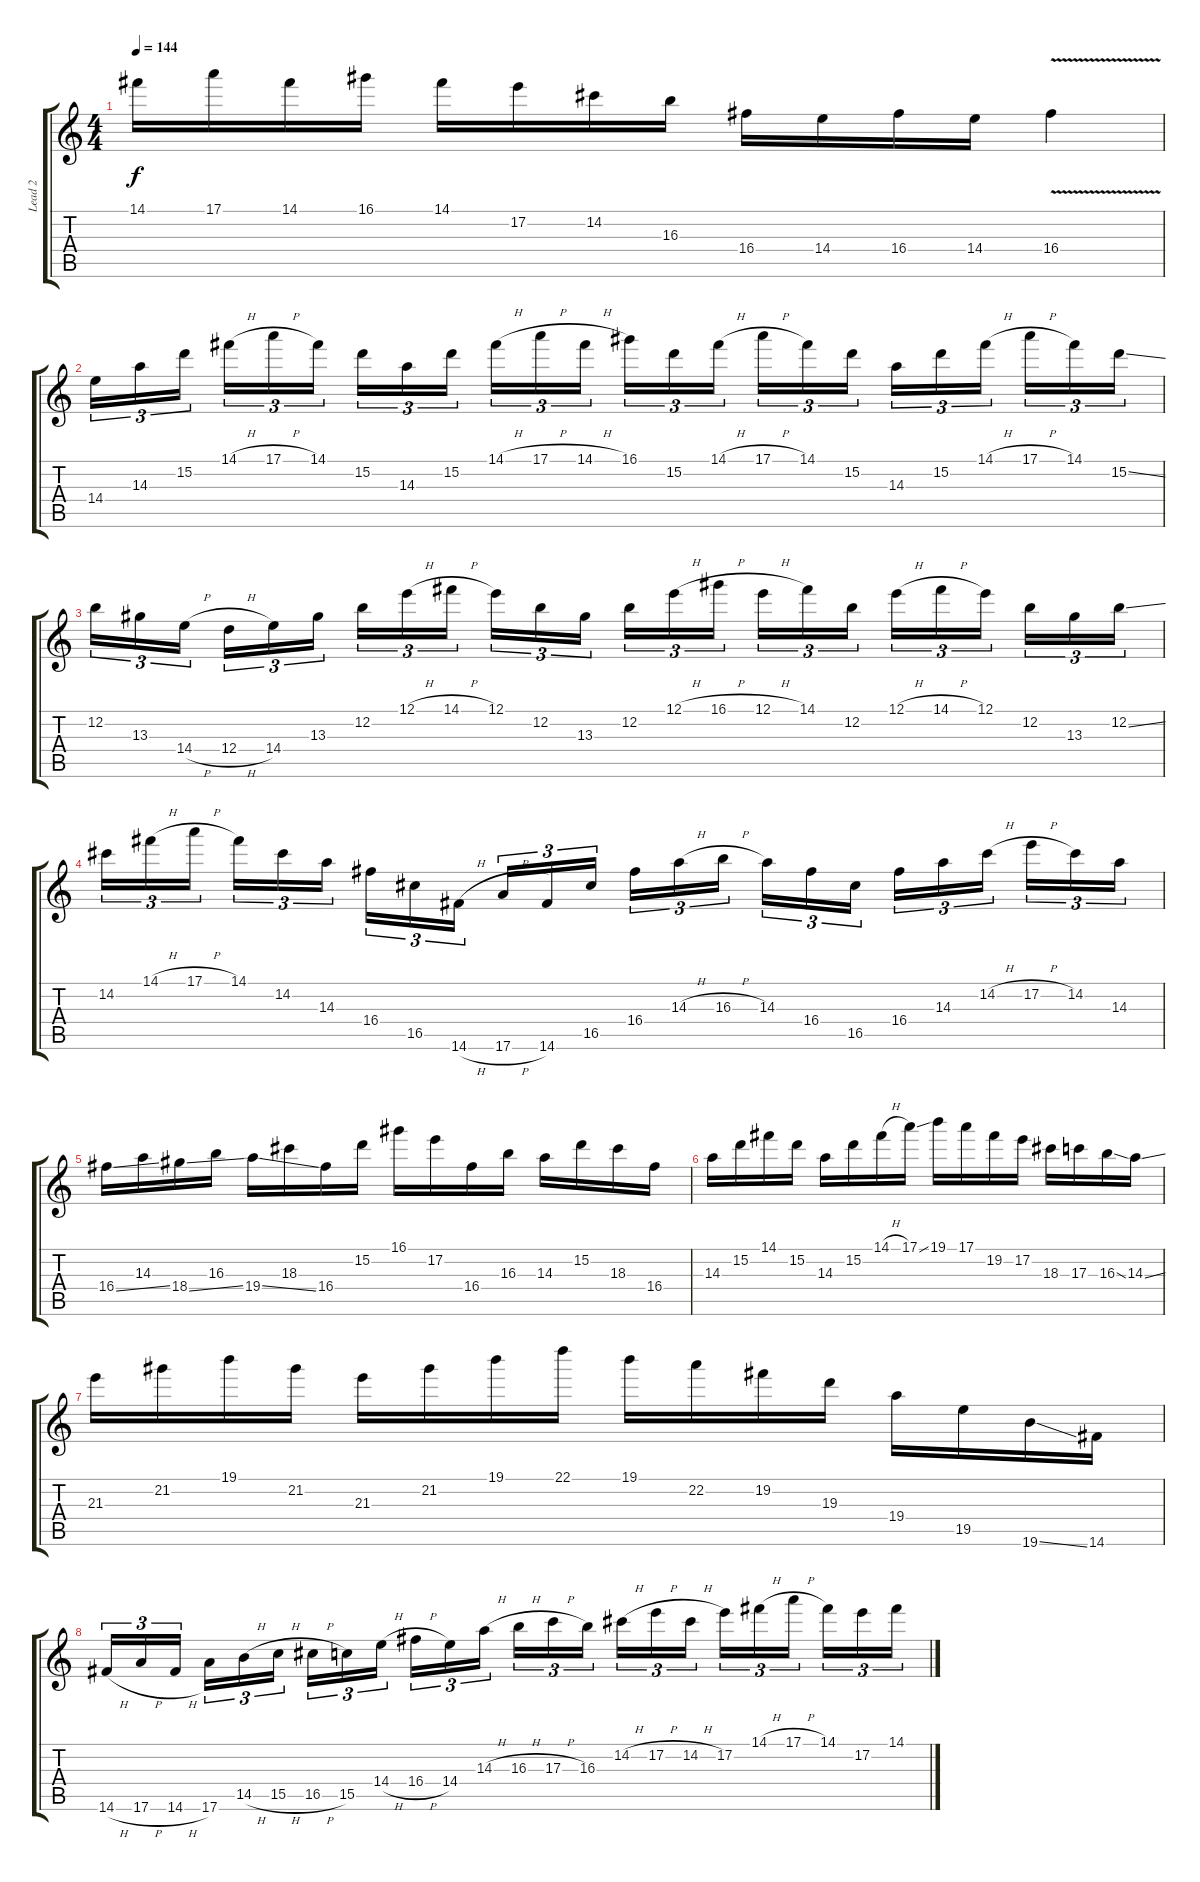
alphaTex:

\track ("Lead 2" "Lead 2") {instrument distortionguitar}
\staff {score tabs}
\tuning (E4 B3 G3 D3 A2 E2) {hide}
\ts (4 4)
\tempo 144
\clef g2
\ks c
14.1.16{dy f} 17.1.16 14.1.16 16.1.16 14.1.16 17.2.16 14.2.16 16.3.16 16.4.16 14.4.16 16.4.16 14.4.16 16.4{v}.4 |
14.4.16{tu (3 2)} 14.3.16{tu (3 2)} 15.2.16{tu (3 2)} 14.1{h}.16{tu (3 2)} 17.1{h}.16{tu (3 2)} 14.1.16{tu (3 2)} 15.2.16{tu (3 2)} 14.3.16{tu (3 2)} 15.2.16{tu (3 2)} 14.1{h}.16{tu (3 2)} 17.1{h}.16{tu (3 2)} 14.1{h}.16{tu (3 2)} 16.1.16{tu (3 2)} 15.2.16{tu (3 2)} 14.1{h}.16{tu (3 2)} 17.1{h}.16{tu (3 2)} 14.1.16{tu (3 2)} 15.2.16{tu (3 2)} 14.3.16{tu (3 2)} 15.2.16{tu (3 2)} 14.1{h}.16{tu (3 2)} 17.1{h}.16{tu (3 2)} 14.1.16{tu (3 2)} 15.2{ss}.16{tu (3 2)} |
12.2.16{tu (3 2)} 13.3.16{tu (3 2)} 14.4{h}.16{tu (3 2)} 12.4{h}.16{tu (3 2)} 14.4.16{tu (3 2)} 13.3.16{tu (3 2)} 12.2.16{tu (3 2)} 12.1{h}.16{tu (3 2)} 14.1{h}.16{tu (3 2)} 12.1.16{tu (3 2)} 12.2.16{tu (3 2)} 13.3.16{tu (3 2)} 12.2.16{tu (3 2)} 12.1{h}.16{tu (3 2)} 16.1{h}.16{tu (3 2)} 12.1{h}.16{tu (3 2)} 14.1.16{tu (3 2)} 12.2.16{tu (3 2)} 12.1{h}.16{tu (3 2)} 14.1{h}.16{tu (3 2)} 12.1.16{tu (3 2)} 12.2.16{tu (3 2)} 13.3.16{tu (3 2)} 12.2{ss}.16{tu (3 2)} |
14.2.16{tu (3 2)} 14.1{h}.16{tu (3 2)} 17.1{h}.16{tu (3 2)} 14.1.16{tu (3 2)} 14.2.16{tu (3 2)} 14.3.16{tu (3 2)} 16.4.16{tu (3 2)} 16.5.16{tu (3 2)} 14.6{h}.16{tu (3 2)} 17.6{h}.16{tu (3 2)} 14.6.16{tu (3 2)} 16.5.16{tu (3 2)} 16.4.16{tu (3 2)} 14.3{h}.16{tu (3 2)} 16.3{h}.16{tu (3 2)} 14.3.16{tu (3 2)} 16.4.16{tu (3 2)} 16.5.16{tu (3 2)} 16.4.16{tu (3 2)} 14.3.16{tu (3 2)} 14.2{h}.16{tu (3 2)} 17.2{h}.16{tu (3 2)} 14.2.16{tu (3 2)} 14.3.16{tu (3 2)} |
16.4{ss}.16 14.3.16 18.4{ss}.16 16.3.16 19.4{ss}.16 18.3.16 16.4.16 15.2.16 16.1.16 17.2.16 16.4.16 16.3.16 14.3.16 15.2.16 18.3.16 16.4.16 |
14.3.16 15.2.16 14.1.16 15.2.16 14.3.16 15.2.16 14.1{h}.16 17.1{ss}.16 19.1.16 17.1.16 19.2.16 17.2.16 18.3.16 17.3.16 16.3{ss}.16 14.3{ss}.16 |
21.3.16 21.2.16 19.1.16 21.2.16 21.3.16 21.2.16 19.1.16 22.1.16 19.1.16 22.2.16 19.2.16 19.3.16 19.4.16 19.5.16 19.6{ss}.16 14.6.16 |
14.6{h}.16{tu (3 2)} 17.6{h}.16{tu (3 2)} 14.6{h}.16{tu (3 2)} 17.6.16{tu (3 2)} 14.5{h}.16{tu (3 2)} 15.5{h}.16{tu (3 2)} 16.5{h}.16{tu (3 2)} 15.5.16{tu (3 2)} 14.4{h}.16{tu (3 2)} 16.4{h}.16{tu (3 2)} 14.4.16{tu (3 2)} 14.3{h}.16{tu (3 2)} 16.3{h}.16{tu (3 2)} 17.3{h}.16{tu (3 2)} 16.3.16{tu (3 2)} 14.2{h}.16{tu (3 2)} 17.2{h}.16{tu (3 2)} 14.2{h}.16{tu (3 2)} 17.2.16{tu (3 2)} 14.1{h}.16{tu (3 2)} 17.1{h}.16{tu (3 2)} 14.1.16{tu (3 2)} 17.2.16{tu (3 2)} 14.1{ss}.16{tu (3 2)}
